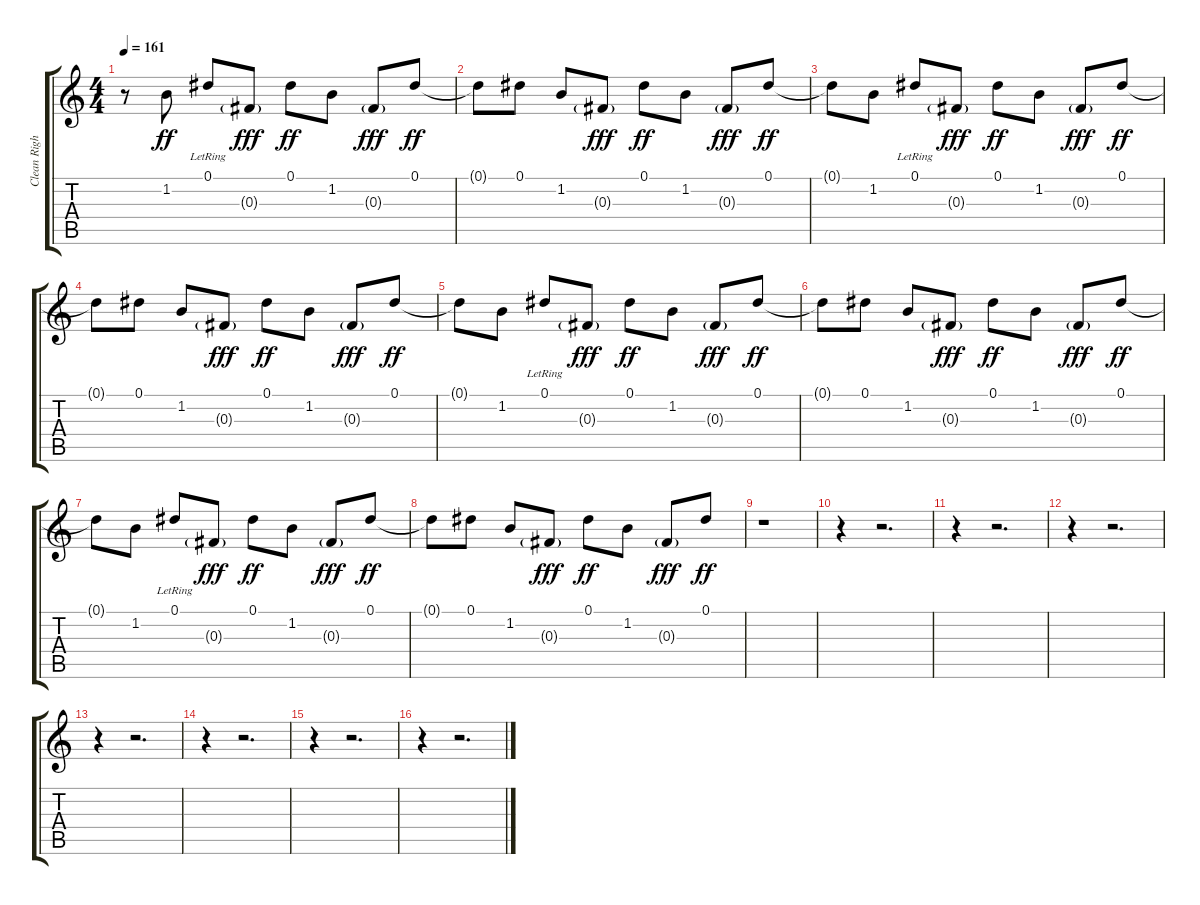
\track ("Clean Right Guitar" "Clean Righ") {instrument electricguitarclean}
\staff {score tabs}
\tuning (Eb4 Bb3 Gb3 Db3 Ab2 Eb2) {hide}
\ts (4 4)
\tempo 161
\clef g2
\ks c
r.8{dy ff} 1.2.8 0.1{lr}.8 0.3{g}.8{dy fff} 0.1.8{dy ff} 1.2.8 0.3{g}.8{dy fff} 0.1.8{dy ff} |
0.1{t}.8 0.1.8 1.2.8 0.3{g}.8{dy fff} 0.1.8{dy ff} 1.2.8 0.3{g}.8{dy fff} 0.1.8{dy ff} |
0.1{t}.8 1.2.8 0.1{lr}.8 0.3{g}.8{dy fff} 0.1.8{dy ff} 1.2.8 0.3{g}.8{dy fff} 0.1.8{dy ff} |
0.1{t}.8 0.1.8 1.2.8 0.3{g}.8{dy fff} 0.1.8{dy ff} 1.2.8 0.3{g}.8{dy fff} 0.1.8{dy ff} |
0.1{t}.8 1.2.8 0.1{lr}.8 0.3{g}.8{dy fff} 0.1.8{dy ff} 1.2.8 0.3{g}.8{dy fff} 0.1.8{dy ff} |
0.1{t}.8 0.1.8 1.2.8 0.3{g}.8{dy fff} 0.1.8{dy ff} 1.2.8 0.3{g}.8{dy fff} 0.1.8{dy ff} |
0.1{t}.8 1.2.8 0.1{lr}.8 0.3{g}.8{dy fff} 0.1.8{dy ff} 1.2.8 0.3{g}.8{dy fff} 0.1.8{dy ff} |
0.1{t}.8 0.1.8 1.2.8 0.3{g}.8{dy fff} 0.1.8{dy ff} 1.2.8 0.3{g}.8{dy fff} 0.1.8{dy ff} |
r.1 |
r.4 r.2{d} |
r.4 r.2{d} |
r.4 r.2{d} |
r.4 r.2{d} |
r.4 r.2{d} |
r.4 r.2{d} |
r.4 r.2{d}
